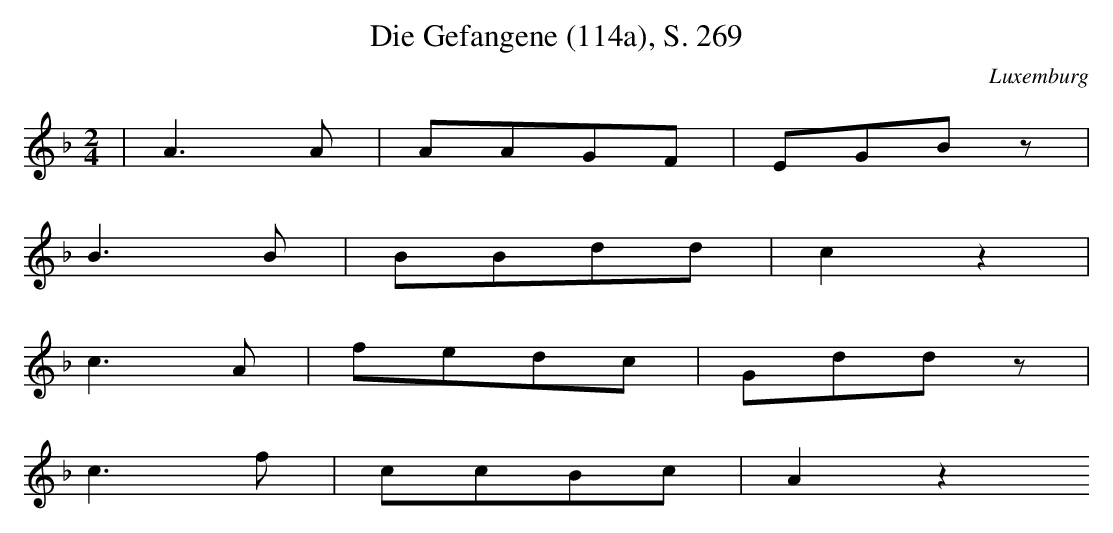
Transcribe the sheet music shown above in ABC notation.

X:1
T: Die Gefangene (114a), S. 269
O: Luxemburg
M: 2/4
L: 1/8
K: F
 | A3A | AAGF | EGBz |
B3B | BBdd | c2z2 |
c3A | fedc | Gddz |
c3f | ccBc | A2z2
